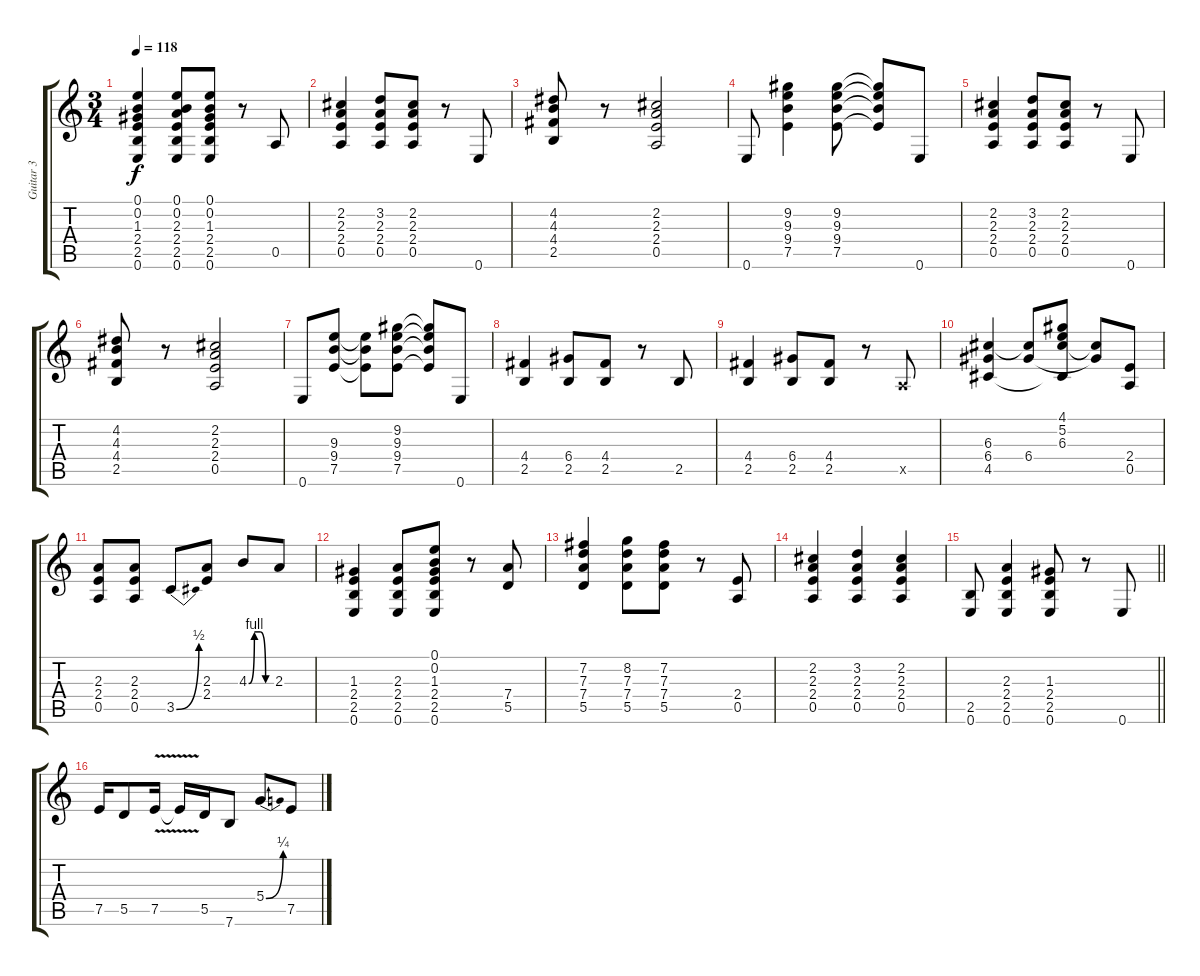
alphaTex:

\track ("Guitar 3" "Guitar 3") {instrument electricguitarjazz}
\staff {score tabs}
\tuning (E4 B3 G3 D3 A2 E2) {hide}
\ts (3 4)
\tempo 118
\clef g2
\ks c
(0.1 0.2 1.3 2.4 2.5 0.6).4{dy f} (0.1 0.2 2.3 2.4 2.5 0.6).8 (0.1 0.2 1.3 2.4 2.5 0.6).8 r.8 0.5.8 |
(2.2 2.3 2.4 0.5).4 (3.2 2.3 2.4 0.5).8 (2.2 2.3 2.4 0.5).8 r.8 0.6.8 |
(4.2 4.3 4.4 2.5).8 r.8 (2.2 2.3 2.4 0.5).2 |
0.6.8 (9.2 9.3 9.4 7.5).4 (9.2 9.3 9.4 7.5).8 (9.2{t} 9.3{t} 9.4{t} 7.5{t}).8 0.6.8 |
(2.2 2.3 2.4 0.5).4 (3.2 2.3 2.4 0.5).8 (2.2 2.3 2.4 0.5).8 r.8 0.6.8 |
(4.2 4.3 4.4 2.5).8 r.8 (2.2 2.3 2.4 0.5).2 |
0.6.8 (9.3 9.4 7.5).8 (9.3{t} 9.4{t} 7.5{t}).8 (9.2 9.3 9.4 7.5).8 (9.2{t} 9.3{t} 9.4{t} 7.5{t}).8 0.6.8 |
(4.4 2.5).4 (6.4 2.5).8 (4.4 2.5).8 r.8 2.5.8 |
(4.4 2.5).4 (6.4 2.5).8 (4.4 2.5).8 r.8 0.5{x}.8 |
(6.3 6.4 4.5).4 (6.3{t} 6.4).8 (4.1 5.2 6.3 4.5{t}).8 (6.3{t} 6.4{t}).8 (2.4 0.5).8 |
(2.3 2.4 0.5).8 (2.3 2.4 0.5).8 3.5{be (bend 0 0 60 2)}.8 (2.3 2.4).8 4.3{be (custom 0 0 15 4 30 4 45 0 60 0)}.8 2.3.8 |
(1.3 2.4 2.5 0.6).4 (2.3 2.4 2.5 0.6).8 (0.1 0.2 1.3 2.4 2.5 0.6).8 r.8 (7.4 5.5).8 |
(7.2 7.3 7.4 5.5).4 (8.2 7.3 7.4 5.5).8 (7.2 7.3 7.4 5.5).8 r.8 (2.4 0.5).8 |
(2.2 2.3 2.4 0.5).4 (3.2 2.3 2.4 0.5).4 (2.2 2.3 2.4 0.5).4 |
\barLineRight lightlight
(2.5 0.6).8 (2.3 2.4 2.5 0.6).4 (1.3 2.4 2.5 0.6).8 r.8 0.6.8 |
7.5.16 5.5.8 7.5{v}.16 7.5{t}.16 5.5.16 7.6.8 5.4{be (bend 0 0 60 1)}.8 7.5.8
